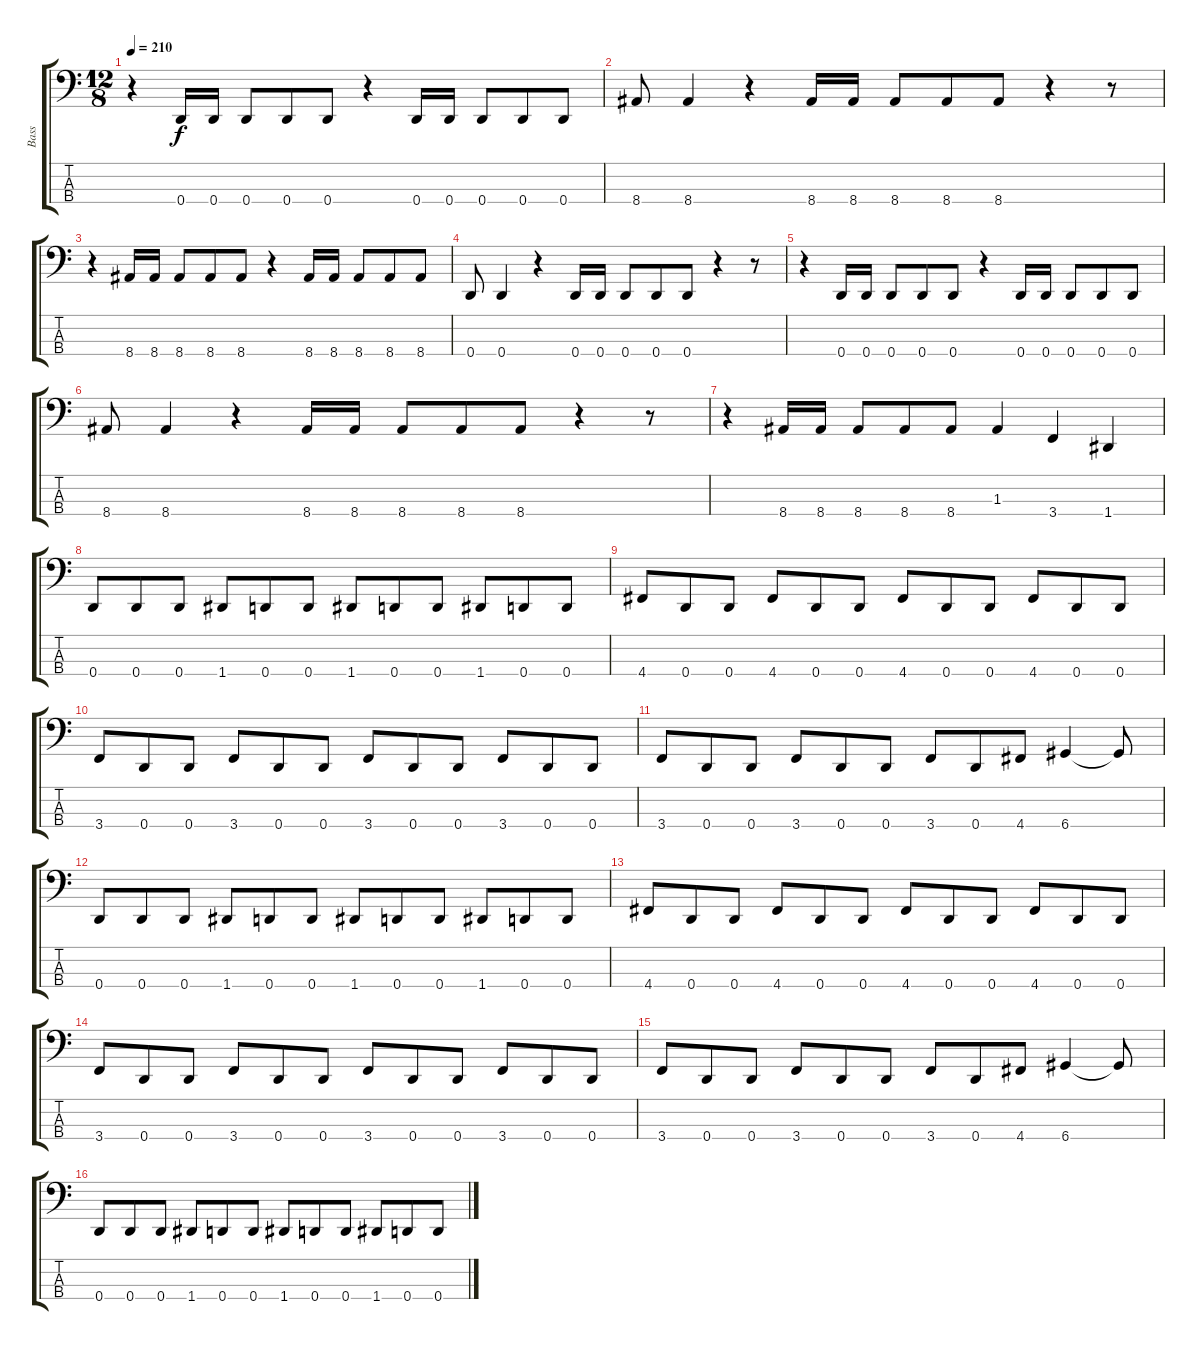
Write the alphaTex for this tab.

\track ("Bass" "Bass") {instrument electricbasspick}
\staff {score tabs}
\tuning (G2 D2 A1 D1) {hide}
\ts (12 8)
\tempo 210
\clef f4
\ks c
r.4{dy f} 0.4.16 0.4.16 0.4.8 0.4.8 0.4.8 r.4 0.4.16 0.4.16 0.4.8 0.4.8 0.4.8 |
8.4.8 8.4.4 r.4 8.4.16 8.4.16 8.4.8 8.4.8 8.4.8 r.4 r.8 |
r.4 8.4.16 8.4.16 8.4.8 8.4.8 8.4.8 r.4 8.4.16 8.4.16 8.4.8 8.4.8 8.4.8 |
0.4.8 0.4.4 r.4 0.4.16 0.4.16 0.4.8 0.4.8 0.4.8 r.4 r.8 |
r.4 0.4.16 0.4.16 0.4.8 0.4.8 0.4.8 r.4 0.4.16 0.4.16 0.4.8 0.4.8 0.4.8 |
8.4.8 8.4.4 r.4 8.4.16 8.4.16 8.4.8 8.4.8 8.4.8 r.4 r.8 |
r.4 8.4.16 8.4.16 8.4.8 8.4.8 8.4.8 1.3.4 3.4.4 1.4.4 |
0.4.8 0.4.8 0.4.8 1.4.8 0.4.8 0.4.8 1.4.8 0.4.8 0.4.8 1.4.8 0.4.8 0.4.8 |
4.4.8 0.4.8 0.4.8 4.4.8 0.4.8 0.4.8 4.4.8 0.4.8 0.4.8 4.4.8 0.4.8 0.4.8 |
3.4.8 0.4.8 0.4.8 3.4.8 0.4.8 0.4.8 3.4.8 0.4.8 0.4.8 3.4.8 0.4.8 0.4.8 |
3.4.8 0.4.8 0.4.8 3.4.8 0.4.8 0.4.8 3.4.8 0.4.8 4.4.8 6.4.4 6.4{t}.8 |
0.4.8 0.4.8 0.4.8 1.4.8 0.4.8 0.4.8 1.4.8 0.4.8 0.4.8 1.4.8 0.4.8 0.4.8 |
4.4.8 0.4.8 0.4.8 4.4.8 0.4.8 0.4.8 4.4.8 0.4.8 0.4.8 4.4.8 0.4.8 0.4.8 |
3.4.8 0.4.8 0.4.8 3.4.8 0.4.8 0.4.8 3.4.8 0.4.8 0.4.8 3.4.8 0.4.8 0.4.8 |
3.4.8 0.4.8 0.4.8 3.4.8 0.4.8 0.4.8 3.4.8 0.4.8 4.4.8 6.4.4 6.4{t}.8 |
0.4.8 0.4.8 0.4.8 1.4.8 0.4.8 0.4.8 1.4.8 0.4.8 0.4.8 1.4.8 0.4.8 0.4.8
